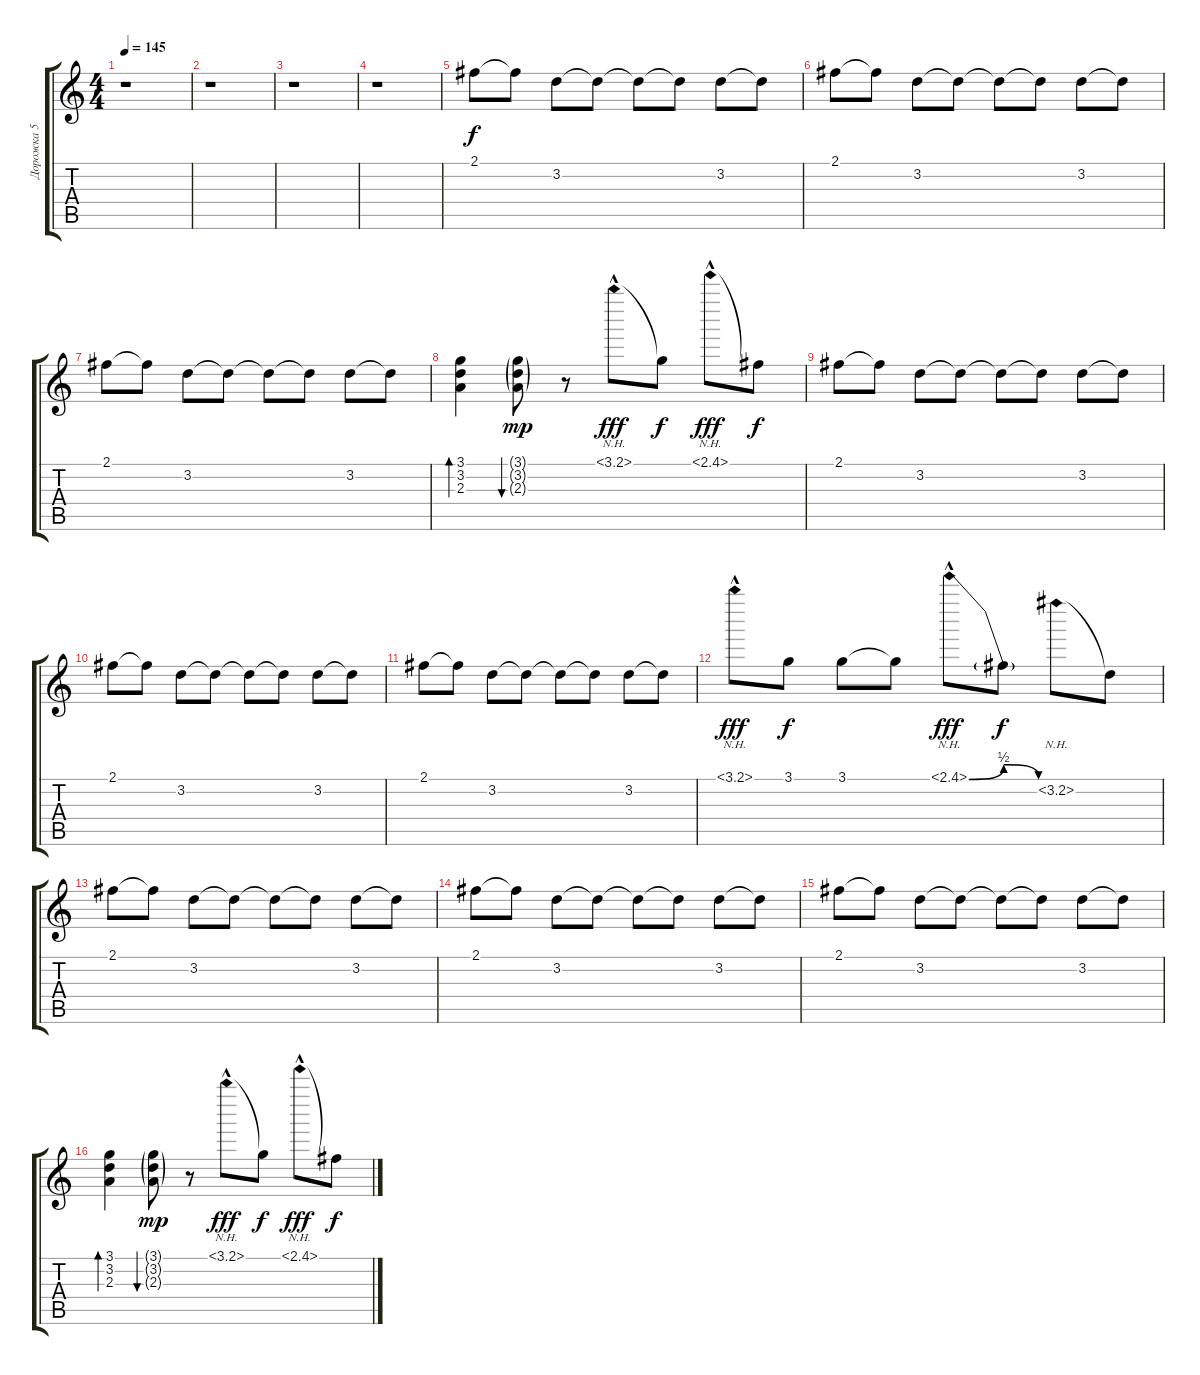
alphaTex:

\track ("Дорожка 5" "Дорожка 5") {instrument electricguitarjazz}
\staff {score tabs}
\tuning (E4 B3 G3 D3 A2 E2) {hide}
\ts (4 4)
\tempo 145
\clef g2
\ks c
r.1{dy f} |
r.1 |
r.1 |
r.1 |
2.1.8 2.1{t}.8 3.2.8 3.2{t}.8 3.2{t}.8 3.2{t}.8 3.2.8 3.2{t}.8 |
2.1.8 2.1{t}.8 3.2.8 3.2{t}.8 3.2{t}.8 3.2{t}.8 3.2.8 3.2{t}.8 |
2.1.8 2.1{t}.8 3.2.8 3.2{t}.8 3.2{t}.8 3.2{t}.8 3.2.8 3.2{t}.8 |
(3.1 3.2 2.3).4{bd 480} (3.1{g} 3.2{g} 2.3{g}).8{bu 480 dy mp} r.8 3.1{nh hac}.8{dy fff} 3.1{t}.8{dy f} 2.1{nh hac}.8{dy fff} 2.1{t}.8{dy f} |
2.1.8 2.1{t}.8 3.2.8 3.2{t}.8 3.2{t}.8 3.2{t}.8 3.2.8 3.2{t}.8 |
2.1.8 2.1{t}.8 3.2.8 3.2{t}.8 3.2{t}.8 3.2{t}.8 3.2.8 3.2{t}.8 |
2.1.8 2.1{t}.8 3.2.8 3.2{t}.8 3.2{t}.8 3.2{t}.8 3.2.8 3.2{t}.8 |
3.1{nh hac}.8{dy fff} 3.1.8{dy f} 3.1.8 3.1{t}.8 2.1{be (bendrelease 0 0 15 2 15 2 60 0) nh hac}.8{dy fff} 2.1{t}.8{dy f} 3.2{nh}.8 3.2{t}.8 |
2.1.8 2.1{t}.8 3.2.8 3.2{t}.8 3.2{t}.8 3.2{t}.8 3.2.8 3.2{t}.8 |
2.1.8 2.1{t}.8 3.2.8 3.2{t}.8 3.2{t}.8 3.2{t}.8 3.2.8 3.2{t}.8 |
2.1.8 2.1{t}.8 3.2.8 3.2{t}.8 3.2{t}.8 3.2{t}.8 3.2.8 3.2{t}.8 |
(3.1 3.2 2.3).4{bd 480} (3.1{g} 3.2{g} 2.3{g}).8{bu 480 dy mp} r.8 3.1{nh hac}.8{dy fff} 3.1{t}.8{dy f} 2.1{nh hac}.8{dy fff} 2.1{t}.8{dy f}
